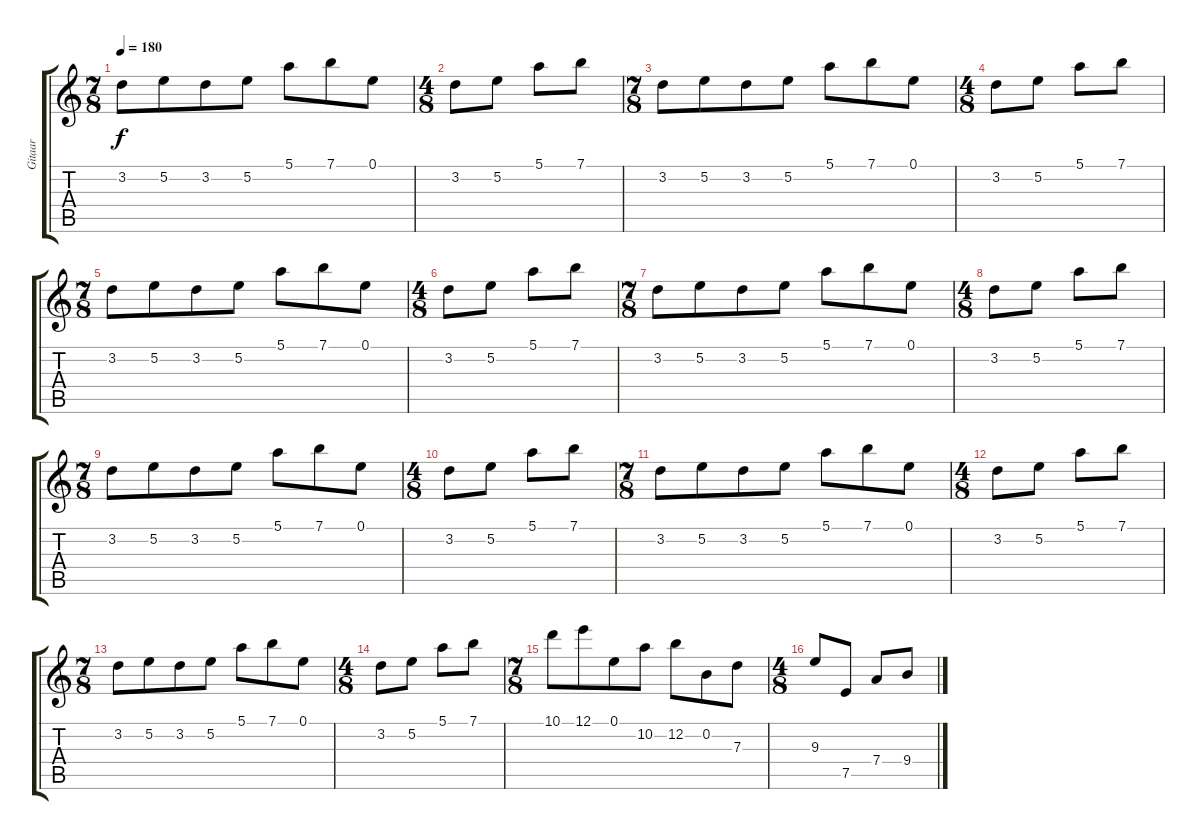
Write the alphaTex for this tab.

\track ("Gitaar" "Gitaar") {instrument distortionguitar}
\staff {score tabs}
\tuning (E4 B3 G3 D3 A2 D2) {hide}
\ts (7 8)
\tempo 180
\clef g2
\ks c
3.2.8{dy f} 5.2.8 3.2.8 5.2.8 5.1.8 7.1.8 0.1.8 |
\ts (4 8)
3.2.8 5.2.8 5.1.8 7.1.8 |
\ts (7 8)
3.2.8 5.2.8 3.2.8 5.2.8 5.1.8 7.1.8 0.1.8 |
\ts (4 8)
3.2.8 5.2.8 5.1.8 7.1.8 |
\ts (7 8)
3.2.8 5.2.8 3.2.8 5.2.8 5.1.8 7.1.8 0.1.8 |
\ts (4 8)
3.2.8 5.2.8 5.1.8 7.1.8 |
\ts (7 8)
3.2.8 5.2.8 3.2.8 5.2.8 5.1.8 7.1.8 0.1.8 |
\ts (4 8)
3.2.8 5.2.8 5.1.8 7.1.8 |
\ts (7 8)
3.2.8 5.2.8 3.2.8 5.2.8 5.1.8 7.1.8 0.1.8 |
\ts (4 8)
3.2.8 5.2.8 5.1.8 7.1.8 |
\ts (7 8)
3.2.8 5.2.8 3.2.8 5.2.8 5.1.8 7.1.8 0.1.8 |
\ts (4 8)
3.2.8 5.2.8 5.1.8 7.1.8 |
\ts (7 8)
3.2.8 5.2.8 3.2.8 5.2.8 5.1.8 7.1.8 0.1.8 |
\ts (4 8)
3.2.8 5.2.8 5.1.8 7.1.8 |
\ts (7 8)
10.1.8 12.1.8 0.1.8 10.2.8 12.2.8 0.2.8 7.3.8 |
\ts (4 8)
9.3.8 7.5.8 7.4.8 9.4.8
